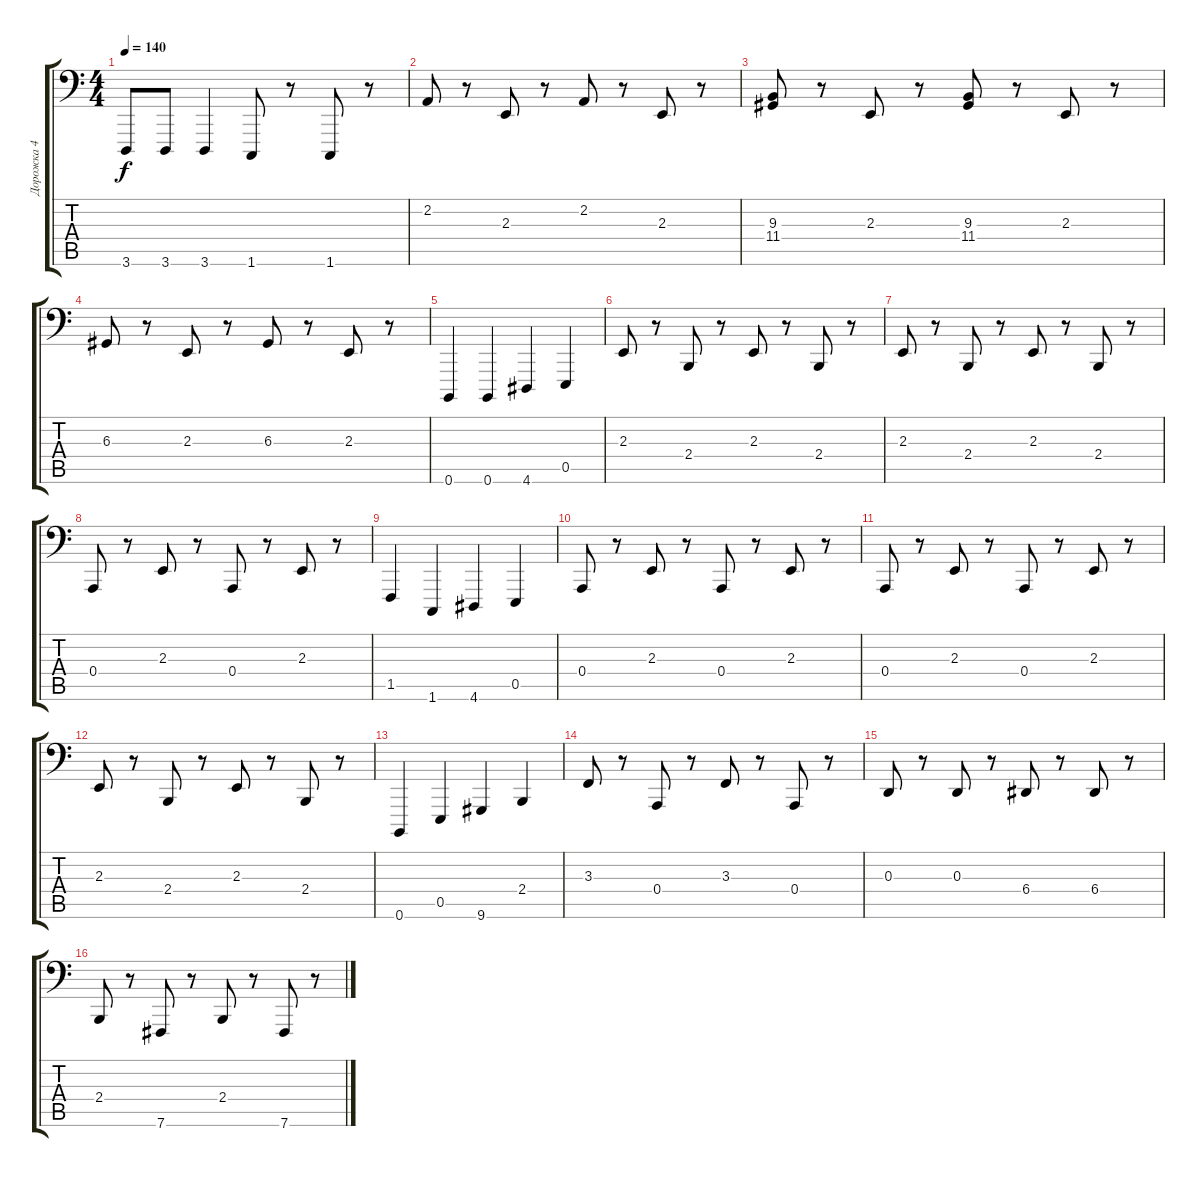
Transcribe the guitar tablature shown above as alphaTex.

\track ("Дорожка 4" "Дорожка 4") {instrument acousticgrandpiano}
\staff {score tabs}
\tuning (C3 G2 D2 A1 E1 B0) {hide}
\ts (4 4)
\tempo 140
\clef f4
\ks c
3.6.8{dy f} 3.6.8 3.6.4 1.6.8 r.8 1.6.8 r.8 |
2.2.8 r.8 2.3.8 r.8 2.2.8 r.8 2.3.8 r.8 |
(9.3 11.4).8 r.8 2.3.8 r.8 (9.3 11.4).8 r.8 2.3.8 r.8 |
6.3.8 r.8 2.3.8 r.8 6.3.8 r.8 2.3.8 r.8 |
0.6.4 0.6.4 4.6.4 0.5.4 |
2.3.8 r.8 2.4.8 r.8 2.3.8 r.8 2.4.8 r.8 |
2.3.8 r.8 2.4.8 r.8 2.3.8 r.8 2.4.8 r.8 |
0.4.8 r.8 2.3.8 r.8 0.4.8 r.8 2.3.8 r.8 |
1.5.4 1.6.4 4.6.4 0.5.4 |
0.4.8 r.8 2.3.8 r.8 0.4.8 r.8 2.3.8 r.8 |
0.4.8 r.8 2.3.8 r.8 0.4.8 r.8 2.3.8 r.8 |
2.3.8 r.8 2.4.8 r.8 2.3.8 r.8 2.4.8 r.8 |
0.6.4 0.5.4 9.6.4 2.4.4 |
3.3.8 r.8 0.4.8 r.8 3.3.8 r.8 0.4.8 r.8 |
0.3.8 r.8 0.3.8 r.8 6.4.8 r.8 6.4.8 r.8 |
2.4.8 r.8 7.6.8 r.8 2.4.8 r.8 7.6.8 r.8
